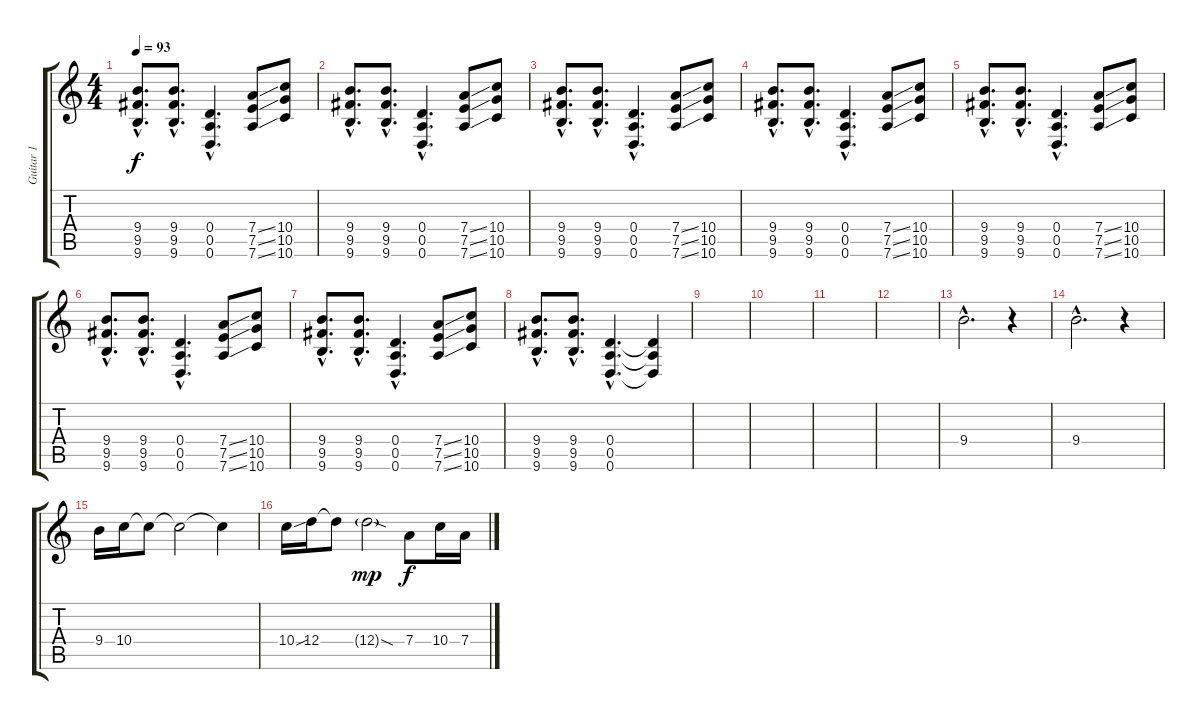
\track ("Guitar 1" "Guitar 1") {instrument distortionguitar}
\staff {score tabs}
\tuning (E4 B3 G3 D3 A2 D2) {hide}
\ts (4 4)
\tempo 93
\clef g2
\ks c
(9.4{hac} 9.5{hac} 9.6{hac}).8{d dy f volume 13 instrument distortionguitar} (9.4{hac} 9.5{hac} 9.6{hac}).8{d} (0.4{hac} 0.5{hac} 0.6{hac}).4{d} (7.4{ss} 7.5{ss} 7.6{ss}).8 (10.4 10.5 10.6).8 |
(9.4{hac} 9.5{hac} 9.6{hac}).8{d volume 13 instrument distortionguitar} (9.4{hac} 9.5{hac} 9.6{hac}).8{d} (0.4{hac} 0.5{hac} 0.6{hac}).4{d} (7.4{ss} 7.5{ss} 7.6{ss}).8 (10.4 10.5 10.6).8 |
(9.4{hac} 9.5{hac} 9.6{hac}).8{d volume 13 instrument distortionguitar} (9.4{hac} 9.5{hac} 9.6{hac}).8{d} (0.4{hac} 0.5{hac} 0.6{hac}).4{d} (7.4{ss} 7.5{ss} 7.6{ss}).8 (10.4 10.5 10.6).8 |
(9.4{hac} 9.5{hac} 9.6{hac}).8{d volume 13 instrument distortionguitar} (9.4{hac} 9.5{hac} 9.6{hac}).8{d} (0.4{hac} 0.5{hac} 0.6{hac}).4{d} (7.4{ss} 7.5{ss} 7.6{ss}).8 (10.4 10.5 10.6).8 |
(9.4{hac} 9.5{hac} 9.6{hac}).8{d volume 13 instrument distortionguitar} (9.4{hac} 9.5{hac} 9.6{hac}).8{d} (0.4{hac} 0.5{hac} 0.6{hac}).4{d} (7.4{ss} 7.5{ss} 7.6{ss}).8 (10.4 10.5 10.6).8 |
(9.4{hac} 9.5{hac} 9.6{hac}).8{d volume 13 instrument distortionguitar} (9.4{hac} 9.5{hac} 9.6{hac}).8{d} (0.4{hac} 0.5{hac} 0.6{hac}).4{d} (7.4{ss} 7.5{ss} 7.6{ss}).8 (10.4 10.5 10.6).8 |
(9.4{hac} 9.5{hac} 9.6{hac}).8{d volume 13 instrument distortionguitar} (9.4{hac} 9.5{hac} 9.6{hac}).8{d} (0.4{hac} 0.5{hac} 0.6{hac}).4{d} (7.4{ss} 7.5{ss} 7.6{ss}).8 (10.4 10.5 10.6).8 |
(9.4{hac} 9.5{hac} 9.6{hac}).8{d volume 13 instrument distortionguitar} (9.4{hac} 9.5{hac} 9.6{hac}).8{d} (0.4{hac} 0.5{hac} 0.6{hac}).4{d} (0.4{t} 0.5{t} 0.6{t}).4 |
|
|
|
|
9.4{hac}.2{d} r.4 |
9.4{hac}.2{d} r.4 |
9.4.16 10.4.16 10.4{t}.8 10.4{t}.2 10.4{t}.4 |
10.4{sou}.16 12.4.16 12.4{t}.8 12.4{sod g}.2{dy mp} 7.4.8{dy f} 10.4.16 7.4.16
